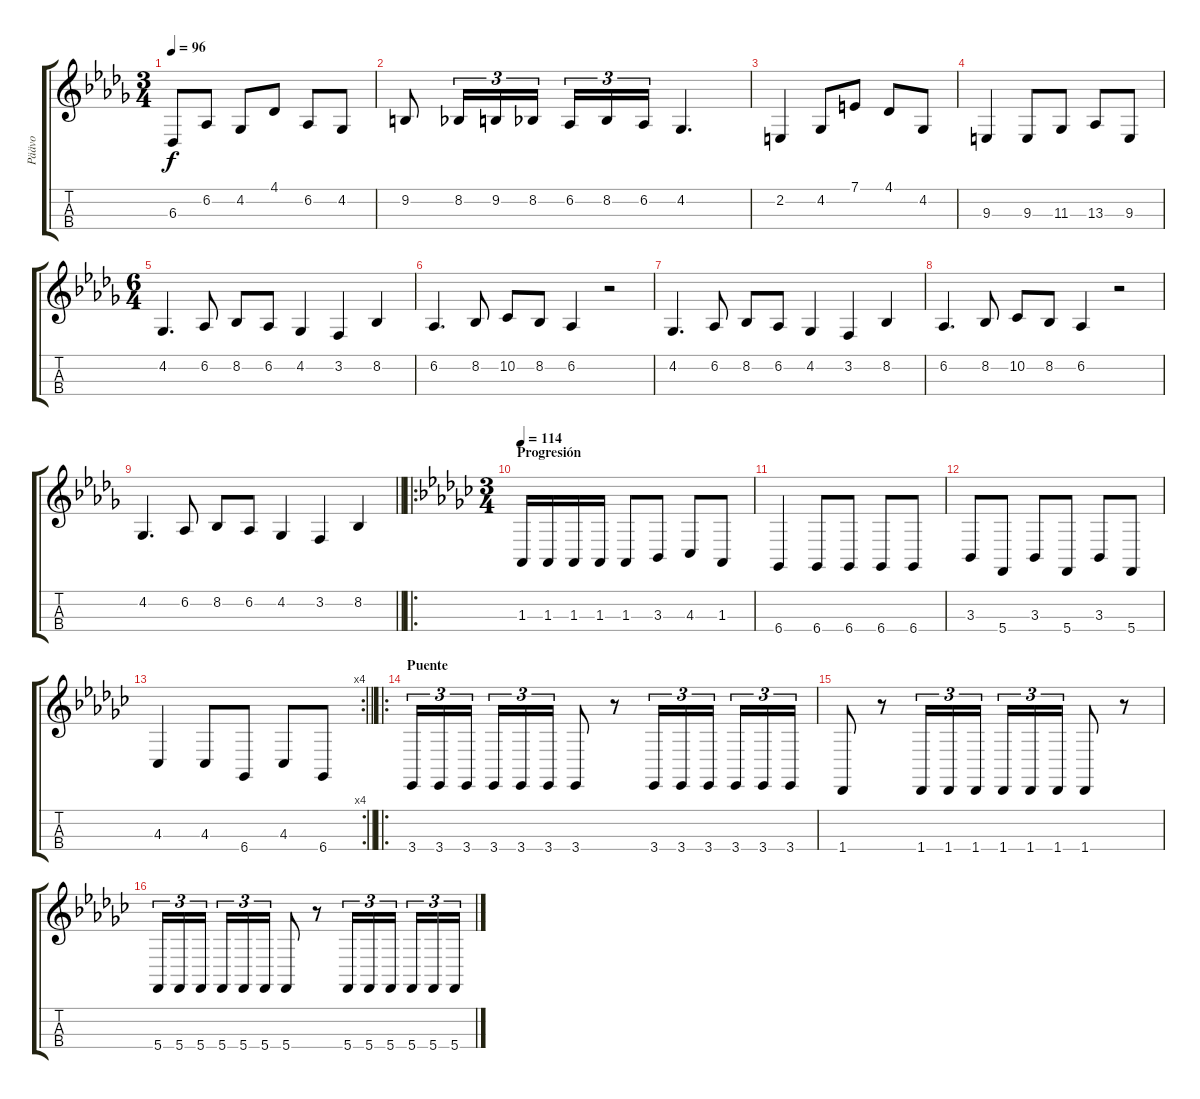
\track ("Päävo" "Päävo") {instrument cello}
\staff {score tabs}
\tuning (A3 D3 G2 C2) {hide}
\ts (3 4)
\tempo 96
\clef g2
\ks bbminor
6.3.8{dy f} 6.2.8 4.2.8 4.1.8 6.2.8 4.2.8 |
9.2.8 8.2.16{tu (3 2)} 9.2.16{tu (3 2)} 8.2.16{tu (3 2)} 6.2.16{tu (3 2)} 8.2.16{tu (3 2)} 6.2.16{tu (3 2)} 4.2.4{d} |
2.2.4 4.2.8 7.1.8 4.1.8 4.2.8 |
9.3.4 9.3.8 11.3.8 13.3.8 9.3.8 |
\ts (6 4)
4.2.4{d} 6.2.8 8.2.8 6.2.8 4.2.4 3.2.4 8.2.4 |
6.2.4{d} 8.2.8 10.2.8 8.2.8 6.2.4 r.2 |
4.2.4{d} 6.2.8 8.2.8 6.2.8 4.2.4 3.2.4 8.2.4 |
6.2.4{d} 8.2.8 10.2.8 8.2.8 6.2.4 r.2 |
\barLineRight lightlight
4.2.4{d} 6.2.8 8.2.8 6.2.8 4.2.4 3.2.4 8.2.4 |
\ro
\ts (3 4)
\section ("" "Progresión")
\tempo 114
\ks gb
1.3.16 1.3.16 1.3.16 1.3.16 1.3.8 3.3.8 4.3.8 1.3.8 |
6.4.4 6.4.8 6.4.8 6.4.8 6.4.8 |
3.3.8 5.4.8 3.3.8 5.4.8 3.3.8 5.4.8 |
\rc 4
\barLineRight lightlight
4.3.4 4.3.8 6.4.8 4.3.8 6.4.8 |
\ro
\section ("" "Puente")
3.4.16{tu (3 2)} 3.4.16{tu (3 2)} 3.4.16{tu (3 2) beam splitsecondary} 3.4.16{tu (3 2)} 3.4.16{tu (3 2)} 3.4.16{tu (3 2)} 3.4.8 r.8 3.4.16{tu (3 2)} 3.4.16{tu (3 2)} 3.4.16{tu (3 2) beam splitsecondary} 3.4.16{tu (3 2)} 3.4.16{tu (3 2)} 3.4.16{tu (3 2)} |
1.4.8 r.8 1.4.16{tu (3 2)} 1.4.16{tu (3 2)} 1.4.16{tu (3 2) beam splitsecondary} 1.4.16{tu (3 2)} 1.4.16{tu (3 2)} 1.4.16{tu (3 2)} 1.4.8 r.8 |
5.4.16{tu (3 2)} 5.4.16{tu (3 2)} 5.4.16{tu (3 2) beam splitsecondary} 5.4.16{tu (3 2)} 5.4.16{tu (3 2)} 5.4.16{tu (3 2)} 5.4.8 r.8 5.4.16{tu (3 2)} 5.4.16{tu (3 2)} 5.4.16{tu (3 2) beam splitsecondary} 5.4.16{tu (3 2)} 5.4.16{tu (3 2)} 5.4.16{tu (3 2)}
